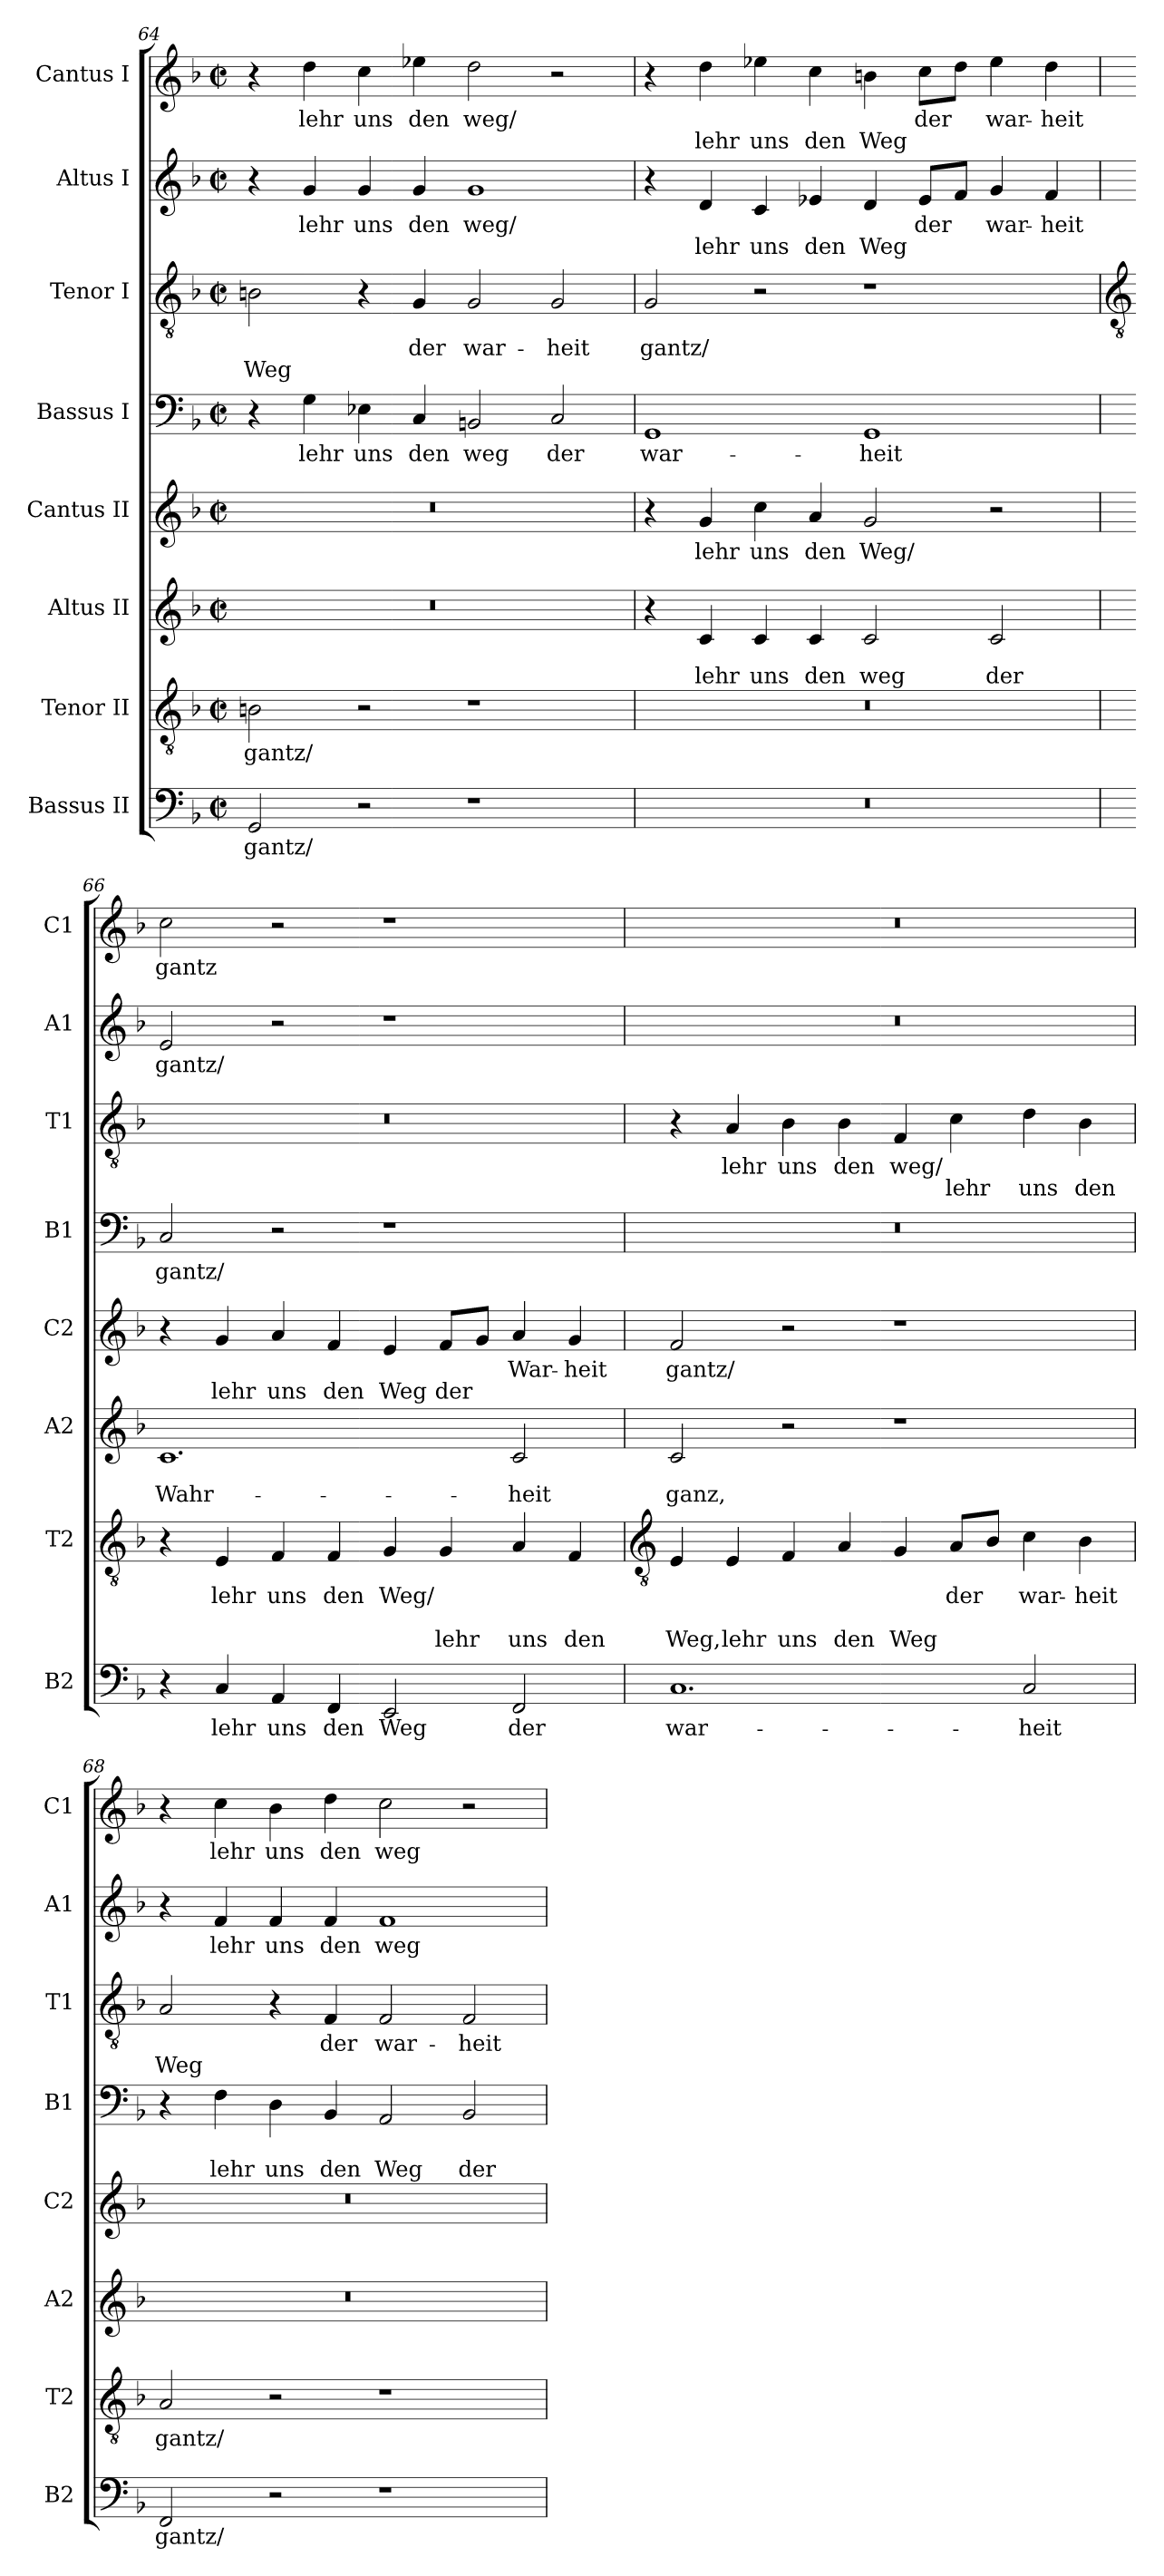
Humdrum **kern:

**kern	**text	**kern	**text	**text	**text	**kern	**text	**text	**kern	**text	**text	**kern	**text	**text	**kern	**text	**text	**kern	**text	**text	**kern	**text	**text
*part8	*part8	*part7	*part7	*part7	*part7	*part6	*part6	*part6	*part5	*part5	*part5	*part4	*part4	*part4	*part3	*part3	*part3	*part2	*part2	*part2	*part1	*part1	*part1
*staff8	*staff8	*staff7	*staff7	*staff7	*staff7	*staff6	*staff6	*staff6	*staff5	*staff5	*staff5	*staff4	*staff4	*staff4	*staff3	*staff3	*staff3	*staff2	*staff2	*staff2	*staff1	*staff1	*staff1
*I"Bassus II	*	*I"Tenor II	*	*	*	*I"Altus II	*	*	*I"Cantus II	*	*	*I"Bassus I	*	*	*I"Tenor I	*	*	*I"Altus I	*	*	*I"Cantus I	*	*
*I'B2	*	*I'T2	*	*	*	*I'A2	*	*	*I'C2	*	*	*I'B1	*	*	*I'T1	*	*	*I'A1	*	*	*I'C1	*	*
!!LO:LB:g=z
*clefF4	*	*clefGv2	*	*	*	*clefG2	*	*	*clefG2	*	*	*clefF4	*	*	*clefGv2	*	*	*clefG2	*	*	*clefG2	*	*
*k[b-]	*	*k[b-]	*	*	*	*k[b-]	*	*	*k[b-]	*	*	*k[b-]	*	*	*k[b-]	*	*	*k[b-]	*	*	*k[b-]	*	*
*F:	*	*F:	*	*	*	*F:	*	*	*F:	*	*	*F:	*	*	*F:	*	*	*F:	*	*	*F:	*	*
*M4/2	*	*M4/2	*	*	*	*M4/2	*	*	*M4/2	*	*	*M4/2	*	*	*M4/2	*	*	*M4/2	*	*	*M4/2	*	*
*met(c|)	*	*met(c|)	*	*	*	*met(c|)	*	*	*met(c|)	*	*	*met(c|)	*	*	*met(c|)	*	*	*met(c|)	*	*	*met(c|)	*	*
=64	=64	=64	=64	=64	=64	=64	=64	=64	=64	=64	=64	=64	=64	=64	=64	=64	=64	=64	=64	=64	=64	=64	=64
!	!LO:LY:b	!	!LO:LY:b	!	!	!	!	!	!	!	!	!	!	!	!	!	!LO:LY:b	!	!	!	!	!	!
2GG	gantz/	2Bn	gantz/	.	.	0r	.	.	0r	.	.	4r	.	.	2Bn	.	Weg	4r	.	.	4r	.	.
!	!	!	!	!	!	!	!	!	!	!	!	!	!LO:LY:b	!	!	!	!	!	!LO:LY:b	!	!	!LO:LY:b	!
.	.	.	.	.	.	.	.	.	.	.	.	4G	lehr	.	.	.	.	4g	lehr	.	4dd	lehr	.
!	!	!	!	!	!	!	!	!	!	!	!	!	!LO:LY:b	!	!	!	!	!	!LO:LY:b	!	!	!LO:LY:b	!
2r	.	2r	.	.	.	.	.	.	.	.	.	4E-X	uns	.	4r	.	.	4g	uns	.	4cc	uns	.
!	!	!	!	!	!	!	!	!	!	!	!	!	!LO:LY:b	!	!	!LO:LY:b	!	!	!LO:LY:b	!	!	!LO:LY:b	!
.	.	.	.	.	.	.	.	.	.	.	.	4C	den	.	4G	der	.	4g	den	.	4ee-X	den	.
!	!	!	!	!	!	!	!	!	!	!	!	!	!LO:LY:b	!	!	!LO:LY:b	!	!	!LO:LY:b	!	!	!LO:LY:b	!
1r	.	1r	.	.	.	.	.	.	.	.	.	2BBn	weg	.	2G	war-	.	1g	weg/	.	2dd	weg/	.
!	!	!	!	!	!	!	!	!	!	!	!	!	!LO:LY:b	!	!	!LO:LY:b	!	!	!	!	!	!	!
.	.	.	.	.	.	.	.	.	.	.	.	2C	der	.	2G	-heit	.	.	.	.	2r	.	.
=65	=65	=65	=65	=65	=65	=65	=65	=65	=65	=65	=65	=65	=65	=65	=65	=65	=65	=65	=65	=65	=65	=65	=65
!	!	!	!	!	!	!	!	!	!	!	!	!	!LO:LY:b	!	!	!LO:LY:b	!	!	!	!	!	!	!
0r	.	0r	.	.	.	4r	.	.	4r	.	.	1GG	war-	.	2G	gantz/	.	4r	.	.	4r	.	.
!	!	!	!	!	!	!	!	!LO:LY:b	!	!LO:LY:b	!	!	!	!	!	!	!	!	!	!LO:LY:b	!	!	!LO:LY:b
.	.	.	.	.	.	4c	.	lehr	4g	lehr	.	.	.	.	.	.	.	4d	.	lehr	4dd	.	lehr
!	!	!	!	!	!	!	!	!LO:LY:b	!	!LO:LY:b	!	!	!	!	!	!	!	!	!	!LO:LY:b	!	!	!LO:LY:b
.	.	.	.	.	.	4c	.	uns	4cc	uns	.	.	.	.	2r	.	.	4c	.	uns	4ee-X	.	uns
!	!	!	!	!	!	!	!	!LO:LY:b	!	!LO:LY:b	!	!	!	!	!	!	!	!	!	!LO:LY:b	!	!	!LO:LY:b
.	.	.	.	.	.	4c	.	den	4a	den	.	.	.	.	.	.	.	4e-X	.	den	4cc	.	den
!	!	!	!	!	!	!	!	!LO:LY:b	!	!LO:LY:b	!	!	!LO:LY:b	!	!	!	!	!	!	!LO:LY:b	!	!	!LO:LY:b
.	.	.	.	.	.	2c	.	weg	2g	Weg/	.	1GG	-heit	.	1r	.	.	4d	.	Weg	4bn	.	Weg
!	!	!	!	!	!	!	!	!	!	!	!	!	!	!	!	!	!	!	!LO:LY:b	!	!	!LO:LY:b	!
.	.	.	.	.	.	.	.	.	.	.	.	.	.	.	.	.	.	8e-L	der	.	8ccL	der	.
.	.	.	.	.	.	.	.	.	.	.	.	.	.	.	.	.	.	8fJ	.	.	8ddJ	.	.
!	!	!	!	!	!	!	!	!LO:LY:b	!	!	!	!	!	!	!	!	!	!	!LO:LY:b	!	!	!LO:LY:b	!
.	.	.	.	.	.	2c	.	der	2r	.	.	.	.	.	.	.	.	4g	war-	.	4ee-	war-	.
!	!	!	!	!	!	!	!	!	!	!	!	!	!	!	!	!	!	!	!LO:LY:b	!	!	!LO:LY:b	!
.	.	.	.	.	.	.	.	.	.	.	.	.	.	.	.	.	.	4f	-heit	.	4dd	-heit	.
!!LO:LB:g=z
=66	=66	=66	=66	=66	=66	=66	=66	=66	=66	=66	=66	=66	=66	=66	=66	=66	=66	=66	=66	=66	=66	=66	=66
*	*	*	*	*	*	*	*	*	*	*	*	*	*	*	*clefGv2	*	*	*	*	*	*	*	*
!	!	!	!	!	!	!	!	!LO:LY:b	!	!	!	!	!LO:LY:b	!	!	!	!	!	!LO:LY:b	!	!	!LO:LY:b	!
4r	.	4r	.	.	.	1.c	.	Wahr-	4r	.	.	2C	gantz/	.	0r	.	.	2e	gantz/	.	2cc	gantz	.
!	!LO:LY:b	!	!LO:LY:b	!	!	!	!	!	!	!	!LO:LY:b	!	!	!	!	!	!	!	!	!	!	!	!
4C	lehr	4E	lehr	.	.	.	.	.	4g	.	lehr	.	.	.	.	.	.	.	.	.	.	.	.
!	!LO:LY:b	!	!LO:LY:b	!	!	!	!	!	!	!	!LO:LY:b	!	!	!	!	!	!	!	!	!	!	!	!
4AA	uns	4F	uns	.	.	.	.	.	4a	.	uns	2r	.	.	.	.	.	2r	.	.	2r	.	.
!	!LO:LY:b	!	!LO:LY:b	!	!	!	!	!	!	!	!LO:LY:b	!	!	!	!	!	!	!	!	!	!	!	!
4FF	den	4F	den	.	.	.	.	.	4f	.	den	.	.	.	.	.	.	.	.	.	.	.	.
!	!LO:LY:b	!	!LO:LY:b	!	!	!	!	!	!	!	!LO:LY:b	!	!	!	!	!	!	!	!	!	!	!	!
2EE	Weg	4G	Weg/	.	.	.	.	.	4e	.	Weg	1r	.	.	.	.	.	1r	.	.	1r	.	.
!	!	!	!	!	!LO:LY:b	!	!	!	!	!	!LO:LY:b	!	!	!	!	!	!	!	!	!	!	!	!
.	.	4G	.	.	lehr	.	.	.	8fL	.	der	.	.	.	.	.	.	.	.	.	.	.	.
.	.	.	.	.	.	.	.	.	8gJ	.	.	.	.	.	.	.	.	.	.	.	.	.	.
!	!LO:LY:b	!	!	!	!LO:LY:b	!	!	!LO:LY:b	!	!LO:LY:b	!	!	!	!	!	!	!	!	!	!	!	!	!
2FF	der	4A	.	.	uns	2c	.	-heit	4a	War-	.	.	.	.	.	.	.	.	.	.	.	.	.
!	!	!	!	!	!LO:LY:b	!	!	!	!	!LO:LY:b	!	!	!	!	!	!	!	!	!	!	!	!	!
.	.	4F	.	.	den	.	.	.	4g	-heit	.	.	.	.	.	.	.	.	.	.	.	.	.
!!LO:LB:g=z
=67	=67	=67	=67	=67	=67	=67	=67	=67	=67	=67	=67	=67	=67	=67	=67	=67	=67	=67	=67	=67	=67	=67	=67
*	*	*clefGv2	*	*	*	*	*	*	*	*	*	*	*	*	*	*	*	*	*	*	*	*	*
!	!LO:LY:b	!	!	!	!LO:LY:b	!	!	!LO:LY:b	!	!LO:LY:b	!	!	!	!	!	!	!	!	!	!	!	!	!
1.C	war-	4E	.	.	Weg,	2c	.	ganz,	2f	gantz/	.	0r	.	.	4r	.	.	0r	.	.	0r	.	.
!	!	!	!	!	!LO:LY:b	!	!	!	!	!	!	!	!	!	!	!LO:LY:b	!	!	!	!	!	!	!
.	.	4E	.	.	lehr	.	.	.	.	.	.	.	.	.	4A	lehr	.	.	.	.	.	.	.
!	!	!	!	!	!LO:LY:b	!	!	!	!	!	!	!	!	!	!	!LO:LY:b	!	!	!	!	!	!	!
.	.	4F	.	.	uns	2r	.	.	2r	.	.	.	.	.	4B-	uns	.	.	.	.	.	.	.
!	!	!	!	!	!LO:LY:b	!	!	!	!	!	!	!	!	!	!	!LO:LY:b	!	!	!	!	!	!	!
.	.	4A	.	.	den	.	.	.	.	.	.	.	.	.	4B-	den	.	.	.	.	.	.	.
!	!	!	!	!	!LO:LY:b	!	!	!	!	!	!	!	!	!	!	!LO:LY:b	!	!	!	!	!	!	!
.	.	4G	.	.	Weg	1r	.	.	1r	.	.	.	.	.	4F	weg/	.	.	.	.	.	.	.
!	!	!	!LO:LY:b	!	!	!	!	!	!	!	!	!	!	!	!	!	!LO:LY:b	!	!	!	!	!	!
.	.	8AL	der	.	.	.	.	.	.	.	.	.	.	.	4c	.	lehr	.	.	.	.	.	.
.	.	8B-J	.	.	.	.	.	.	.	.	.	.	.	.	.	.	.	.	.	.	.	.	.
!	!LO:LY:b	!	!LO:LY:b	!	!	!	!	!	!	!	!	!	!	!	!	!	!LO:LY:b	!	!	!	!	!	!
2C	-heit	4c	war-	.	.	.	.	.	.	.	.	.	.	.	4d	.	uns	.	.	.	.	.	.
!	!	!	!LO:LY:b	!	!	!	!	!	!	!	!	!	!	!	!	!	!LO:LY:b	!	!	!	!	!	!
.	.	4B-	-heit	.	.	.	.	.	.	.	.	.	.	.	4B-	.	den	.	.	.	.	.	.
=68	=68	=68	=68	=68	=68	=68	=68	=68	=68	=68	=68	=68	=68	=68	=68	=68	=68	=68	=68	=68	=68	=68	=68
!	!LO:LY:b	!	!LO:LY:b	!	!	!	!	!	!	!	!	!	!	!	!	!	!LO:LY:b	!	!	!	!	!	!
2FF	gantz/	2A	gantz/	.	.	0r	.	.	0r	.	.	4r	.	.	2A	.	Weg	4r	.	.	4r	.	.
!	!	!	!	!	!	!	!	!	!	!	!	!	!	!LO:LY:b	!	!	!	!	!LO:LY:b	!	!	!LO:LY:b	!
.	.	.	.	.	.	.	.	.	.	.	.	4F	.	lehr	.	.	.	4f	lehr	.	4cc	lehr	.
!	!	!	!	!	!	!	!	!	!	!	!	!	!	!LO:LY:b	!	!	!	!	!LO:LY:b	!	!	!LO:LY:b	!
2r	.	2r	.	.	.	.	.	.	.	.	.	4D	.	uns	4r	.	.	4f	uns	.	4b-	uns	.
!	!	!	!	!	!	!	!	!	!	!	!	!	!	!LO:LY:b	!	!LO:LY:b	!	!	!LO:LY:b	!	!	!LO:LY:b	!
.	.	.	.	.	.	.	.	.	.	.	.	4BB-	.	den	4F	der	.	4f	den	.	4dd	den	.
!	!	!	!	!	!	!	!	!	!	!	!	!	!	!LO:LY:b	!	!LO:LY:b	!	!	!LO:LY:b	!	!	!LO:LY:b	!
1r	.	1r	.	.	.	.	.	.	.	.	.	2AA	.	Weg	2F	war-	.	1f	weg	.	2cc	weg	.
!	!	!	!	!	!	!	!	!	!	!	!	!	!	!LO:LY:b	!	!LO:LY:b	!	!	!	!	!	!	!
.	.	.	.	.	.	.	.	.	.	.	.	2BB-	.	der	2F	-heit	.	.	.	.	2r	.	.
=	=	=	=	=	=	=	=	=	=	=	=	=	=	=	=	=	=	=	=	=	=	=	=
*-	*-	*-	*-	*-	*-	*-	*-	*-	*-	*-	*-	*-	*-	*-	*-	*-	*-	*-	*-	*-	*-	*-	*-
